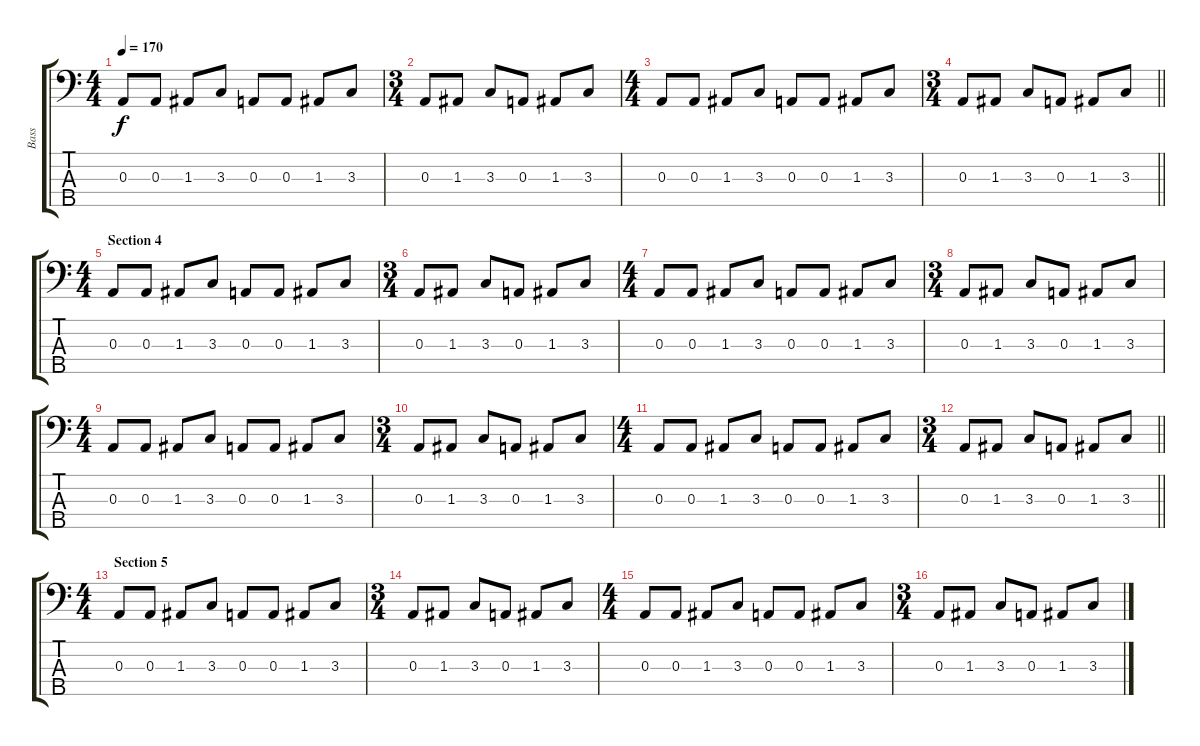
\track ("Bass" "Bass") {instrument slapbass1}
\staff {score tabs}
\tuning (G2 D2 A1 E1 B0) {hide}
\ts (4 4)
\tempo 170
\clef f4
\ks c
0.3.8{dy f} 0.3.8 1.3.8 3.3.8 0.3.8 0.3.8 1.3.8 3.3.8 |
\ts (3 4)
0.3.8 1.3.8 3.3.8 0.3.8 1.3.8 3.3.8 |
\ts (4 4)
0.3.8 0.3.8 1.3.8 3.3.8 0.3.8 0.3.8 1.3.8 3.3.8 |
\ts (3 4)
\barLineRight lightlight
0.3.8 1.3.8 3.3.8 0.3.8 1.3.8 3.3.8 |
\ts (4 4)
\section ("" "Section 4")
0.3.8 0.3.8 1.3.8 3.3.8 0.3.8 0.3.8 1.3.8 3.3.8 |
\ts (3 4)
0.3.8 1.3.8 3.3.8 0.3.8 1.3.8 3.3.8 |
\ts (4 4)
0.3.8 0.3.8 1.3.8 3.3.8 0.3.8 0.3.8 1.3.8 3.3.8 |
\ts (3 4)
0.3.8 1.3.8 3.3.8 0.3.8 1.3.8 3.3.8 |
\ts (4 4)
0.3.8 0.3.8 1.3.8 3.3.8 0.3.8 0.3.8 1.3.8 3.3.8 |
\ts (3 4)
0.3.8 1.3.8 3.3.8 0.3.8 1.3.8 3.3.8 |
\ts (4 4)
0.3.8 0.3.8 1.3.8 3.3.8 0.3.8 0.3.8 1.3.8 3.3.8 |
\ts (3 4)
\barLineRight lightlight
0.3.8 1.3.8 3.3.8 0.3.8 1.3.8 3.3.8 |
\ts (4 4)
\section ("" "Section 5")
0.3.8 0.3.8 1.3.8 3.3.8 0.3.8 0.3.8 1.3.8 3.3.8 |
\ts (3 4)
0.3.8 1.3.8 3.3.8 0.3.8 1.3.8 3.3.8 |
\ts (4 4)
0.3.8 0.3.8 1.3.8 3.3.8 0.3.8 0.3.8 1.3.8 3.3.8 |
\ts (3 4)
0.3.8 1.3.8 3.3.8 0.3.8 1.3.8 3.3.8
